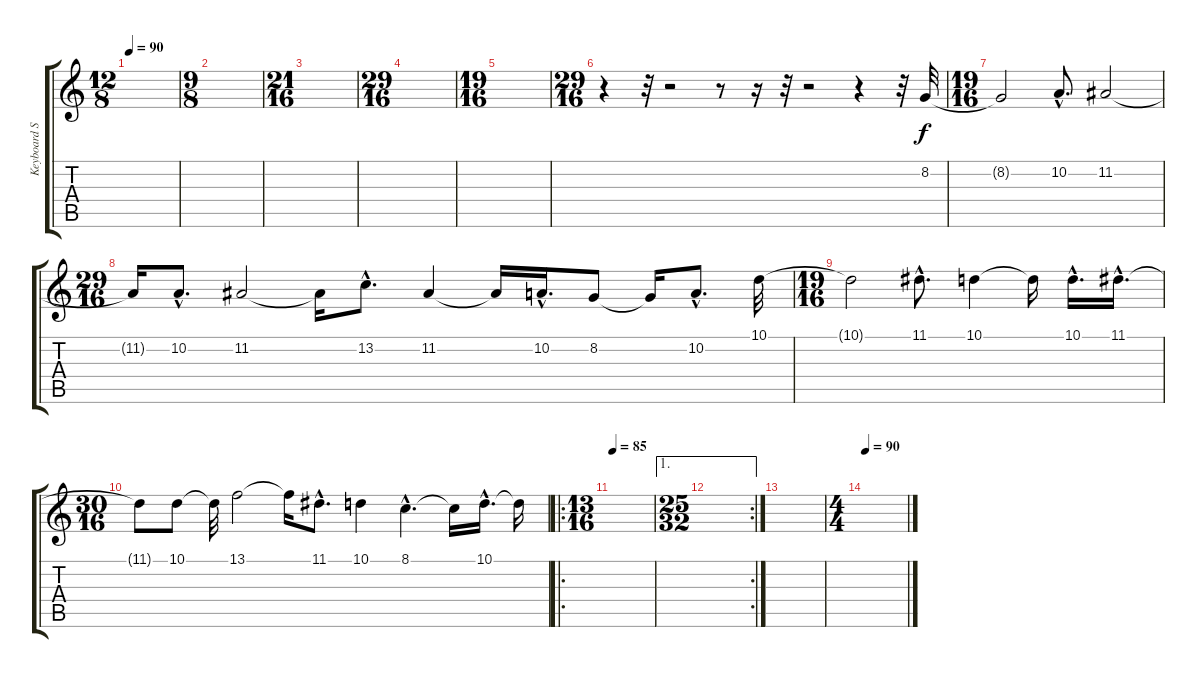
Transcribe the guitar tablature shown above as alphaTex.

\track ("Keyboard Strings" "Keyboard S") {instrument stringensemble1}
\staff {score tabs}
\tuning (E4 B3 G3 D3 A2 E2) {hide}
\ts (12 8)
\tempo 90
\clef g2
\ks c
|
\ts (9 8)
|
\ts (21 16)
|
\ts (29 16)
|
\ts (19 16)
|
\ts (29 16)
r.4 r.32 r.2 r.8 r.16 r.32 r.2 r.4 r.32 8.2.32 |
\ts (19 16)
8.2{t}.2 10.2{hac}.8{d} 11.2.2 |
\ts (29 16)
11.2{t}.16 10.2{hac}.8{d} 11.2.2 11.2{t}.16 13.2{hac}.8{d} 11.2.4 11.2{t}.16 10.2{hac}.16{d} 8.2.8 8.2{t}.16 10.2{hac}.8{d} 10.1.32 |
\ts (19 16)
10.1{t}.2 11.1{hac}.8{d} 10.1.4 10.1{t}.16 10.1{hac}.16{d} 11.1{hac}.16{d} |
\ts (30 16)
11.1{t}.8 10.1.8 10.1{t}.32 13.1.2 13.1{t}.16 11.1{hac}.8{d} 10.1.4 8.1{hac}.4{d} 8.1{t}.16 10.1{hac}.16{d} 10.1{t}.16 |
\ro
\ts (13 16)
\tempo 85
|
\ae 1
\rc 2
\ts (25 32)
|
|
\ts (4 4)
\tempo 90
